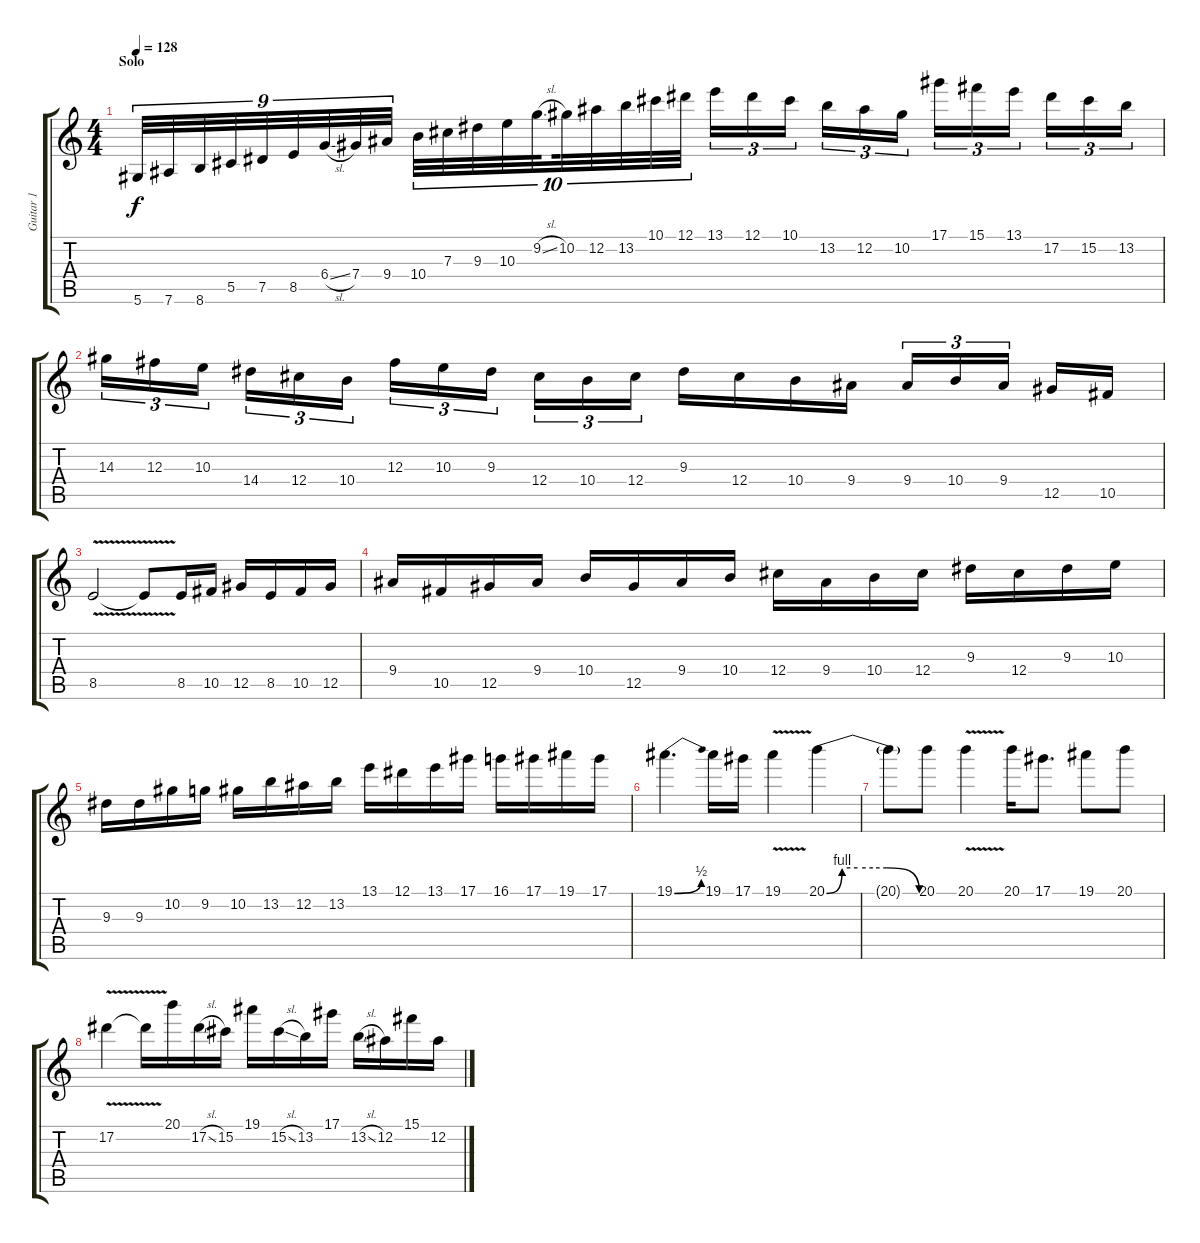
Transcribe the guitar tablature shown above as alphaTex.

\track ("Guitar 1" "Guitar 1") {instrument overdrivenguitar}
\staff {score tabs}
\tuning (Eb4 Bb3 Gb3 Db3 Ab2 Eb2) {hide}
\ts (4 4)
\section ("" "Solo")
\tempo 128
\clef g2
\ks c
5.6.32{tu (9 8) dy f} 7.6.32{tu (9 8)} 8.6.32{tu (9 8)} 5.5.32{tu (9 8)} 7.5.32{tu (9 8)} 8.5.32{tu (9 8)} 6.4{sl}.32{tu (9 8)} 7.4.32{tu (9 8)} 9.4.32{tu (9 8)} 10.4.32{tu (10 8)} 7.3.32{tu (10 8)} 9.3.32{tu (10 8)} 10.3.32{tu (10 8)} 9.2{sl}.32{tu (10 8) beam splitsecondary} 10.2.32{tu (10 8)} 12.2.32{tu (10 8)} 13.2.32{tu (10 8)} 10.1.32{tu (10 8)} 12.1.32{tu (10 8)} 13.1.16{tu (3 2)} 12.1.16{tu (3 2)} 10.1.16{tu (3 2) beam splitsecondary} 13.2.16{tu (3 2)} 12.2.16{tu (3 2)} 10.2.16{tu (3 2)} 17.1.16{tu (3 2)} 15.1.16{tu (3 2)} 13.1.16{tu (3 2) beam splitsecondary} 17.2.16{tu (3 2)} 15.2.16{tu (3 2)} 13.2.16{tu (3 2)} |
14.3.16{tu (3 2)} 12.3.16{tu (3 2)} 10.3.16{tu (3 2) beam splitsecondary} 14.4.16{tu (3 2)} 12.4.16{tu (3 2)} 10.4.16{tu (3 2)} 12.3.16{tu (3 2)} 10.3.16{tu (3 2)} 9.3.16{tu (3 2) beam splitsecondary} 12.4.16{tu (3 2)} 10.4.16{tu (3 2)} 12.4.16{tu (3 2)} 9.3.16 12.4.16 10.4.16 9.4.16 9.4.16{tu (3 2)} 10.4.16{tu (3 2)} 9.4.16{tu (3 2) beam splitsecondary} 12.5.16 10.5.16 |
8.5{v}.2 8.5{t}.8 8.5.16 10.5.16 12.5.16 8.5.16 10.5.16 12.5.16 |
9.4.16 10.5.16 12.5.16 9.4.16 10.4.16 12.5.16 9.4.16 10.4.16 12.4.16 9.4.16 10.4.16 12.4.16 9.3.16 12.4.16 9.3.16 10.3.16 |
9.3.16 9.3.16 10.2.16 9.2.16 10.2.16 13.2.16 12.2.16 13.2.16 13.1.16 12.1.16 13.1.16 17.1.16 16.1.16 17.1.16 19.1.16 17.1.16 |
19.1{be (bend 0 0 60 2)}.4{d} 19.1.16 17.1.16 19.1{v}.4 20.1{be (custom 0 0 10 4 20 4 30 4 39 4 60 0)}.4 |
20.1{t}.8 20.1.8 20.1{v}.4 20.1.16 17.1.8{d} 19.1.8 20.1.8 |
17.2{v}.4 17.2{t}.16 20.1.16 17.2{sl}.16 15.2.16 19.1.16 15.2{sl}.16 13.2.16 17.1.16 13.2{sl}.16 12.2.16 15.1.16 12.2{sl}.16
